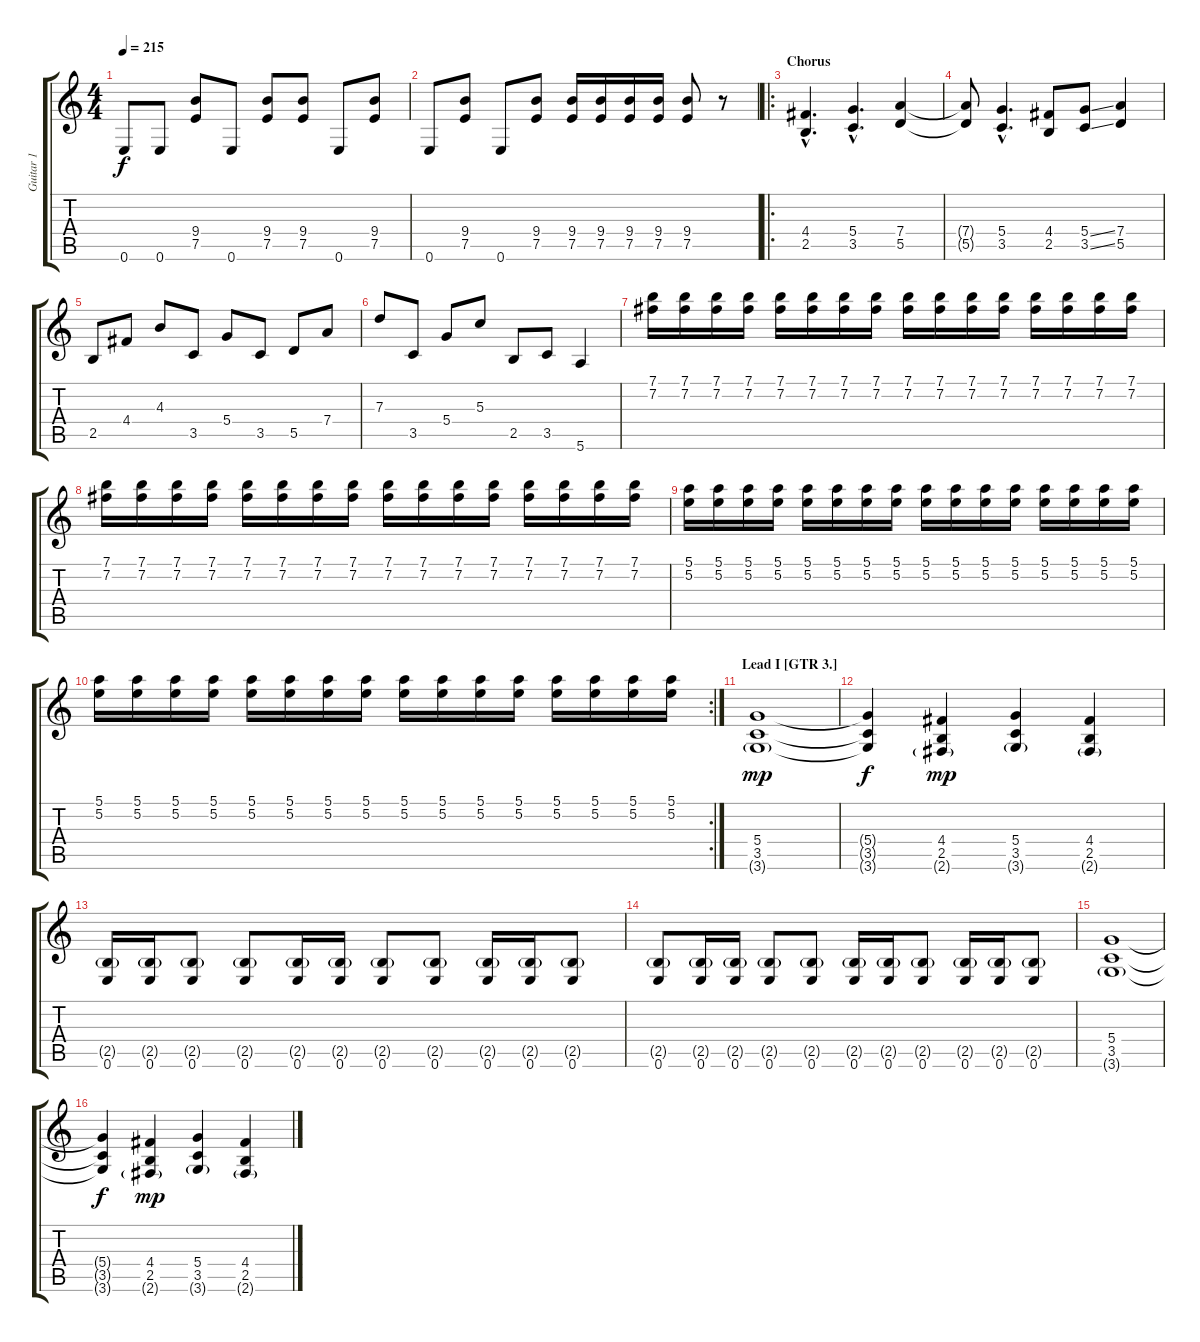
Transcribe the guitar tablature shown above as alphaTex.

\track ("Guitar 1" "Guitar 1") {instrument distortionguitar}
\staff {score tabs}
\tuning (E4 B3 G3 D3 A2 E2) {hide}
\ts (4 4)
\tempo 215
\clef g2
\ks c
0.6.8{dy f} 0.6.8 (9.4 7.5).8 0.6.8 (9.4 7.5).8 (9.4 7.5).8 0.6.8 (9.4 7.5).8 |
0.6.8 (9.4 7.5).8 0.6.8 (9.4 7.5).8 (9.4 7.5).16 (9.4 7.5).16 (9.4 7.5).16 (9.4 7.5).16 (9.4 7.5).8 r.8 |
\ro
\section ("" "Chorus")
(4.4{hac} 2.5{hac}).4{d} (5.4{hac} 3.5{hac}).4{d} (7.4 5.5).4 |
(7.4{t} 5.5{t}).8 (5.4{hac} 3.5{hac}).4{d} (4.4 2.5).8 (5.4{ss} 3.5{ss}).8 (7.4 5.5).4 |
2.5.8 4.4.8 4.3.8 3.5.8 5.4.8 3.5.8 5.5.8 7.4.8 |
7.3.8 3.5.8 5.4.8 5.3.8 2.5.8 3.5.8 5.6.4 |
(7.1 7.2).16 (7.1 7.2).16 (7.1 7.2).16 (7.1 7.2).16 (7.1 7.2).16 (7.1 7.2).16 (7.1 7.2).16 (7.1 7.2).16 (7.1 7.2).16 (7.1 7.2).16 (7.1 7.2).16 (7.1 7.2).16 (7.1 7.2).16 (7.1 7.2).16 (7.1 7.2).16 (7.1 7.2).16 |
(7.1 7.2).16 (7.1 7.2).16 (7.1 7.2).16 (7.1 7.2).16 (7.1 7.2).16 (7.1 7.2).16 (7.1 7.2).16 (7.1 7.2).16 (7.1 7.2).16 (7.1 7.2).16 (7.1 7.2).16 (7.1 7.2).16 (7.1 7.2).16 (7.1 7.2).16 (7.1 7.2).16 (7.1 7.2).16 |
(5.1 5.2).16 (5.1 5.2).16 (5.1 5.2).16 (5.1 5.2).16 (5.1 5.2).16 (5.1 5.2).16 (5.1 5.2).16 (5.1 5.2).16 (5.1 5.2).16 (5.1 5.2).16 (5.1 5.2).16 (5.1 5.2).16 (5.1 5.2).16 (5.1 5.2).16 (5.1 5.2).16 (5.1 5.2).16 |
\rc 2
(5.1 5.2).16 (5.1 5.2).16 (5.1 5.2).16 (5.1 5.2).16 (5.1 5.2).16 (5.1 5.2).16 (5.1 5.2).16 (5.1 5.2).16 (5.1 5.2).16 (5.1 5.2).16 (5.1 5.2).16 (5.1 5.2).16 (5.1 5.2).16 (5.1 5.2).16 (5.1 5.2).16 (5.1 5.2).16 |
\section ("" "Lead I [GTR 3.]")
(5.4 3.5 3.6{g}).1{dy mp} |
(5.4{t} 3.5{t} 3.6{t}).4{dy f} (4.4 2.5 2.6{g}).4{dy mp} (5.4 3.5 3.6{g}).4 (4.4 2.5 2.6{g}).4 |
(2.5{g} 0.6).16 (2.5{g} 0.6).16 (2.5{g} 0.6).8 (2.5{g} 0.6).8 (2.5{g} 0.6).16 (2.5{g} 0.6).16 (2.5{g} 0.6).8 (2.5{g} 0.6).8 (2.5{g} 0.6).16 (2.5{g} 0.6).16 (2.5{g} 0.6).8 |
(2.5{g} 0.6).8 (2.5{g} 0.6).16 (2.5{g} 0.6).16 (2.5{g} 0.6).8 (2.5{g} 0.6).8 (2.5{g} 0.6).16 (2.5{g} 0.6).16 (2.5{g} 0.6).8 (2.5{g} 0.6).16 (2.5{g} 0.6).16 (2.5{g} 0.6).8 |
(5.4 3.5 3.6{g}).1 |
(5.4{t} 3.5{t} 3.6{t}).4{dy f} (4.4 2.5 2.6{g}).4{dy mp} (5.4 3.5 3.6{g}).4 (4.4 2.5 2.6{g}).4
